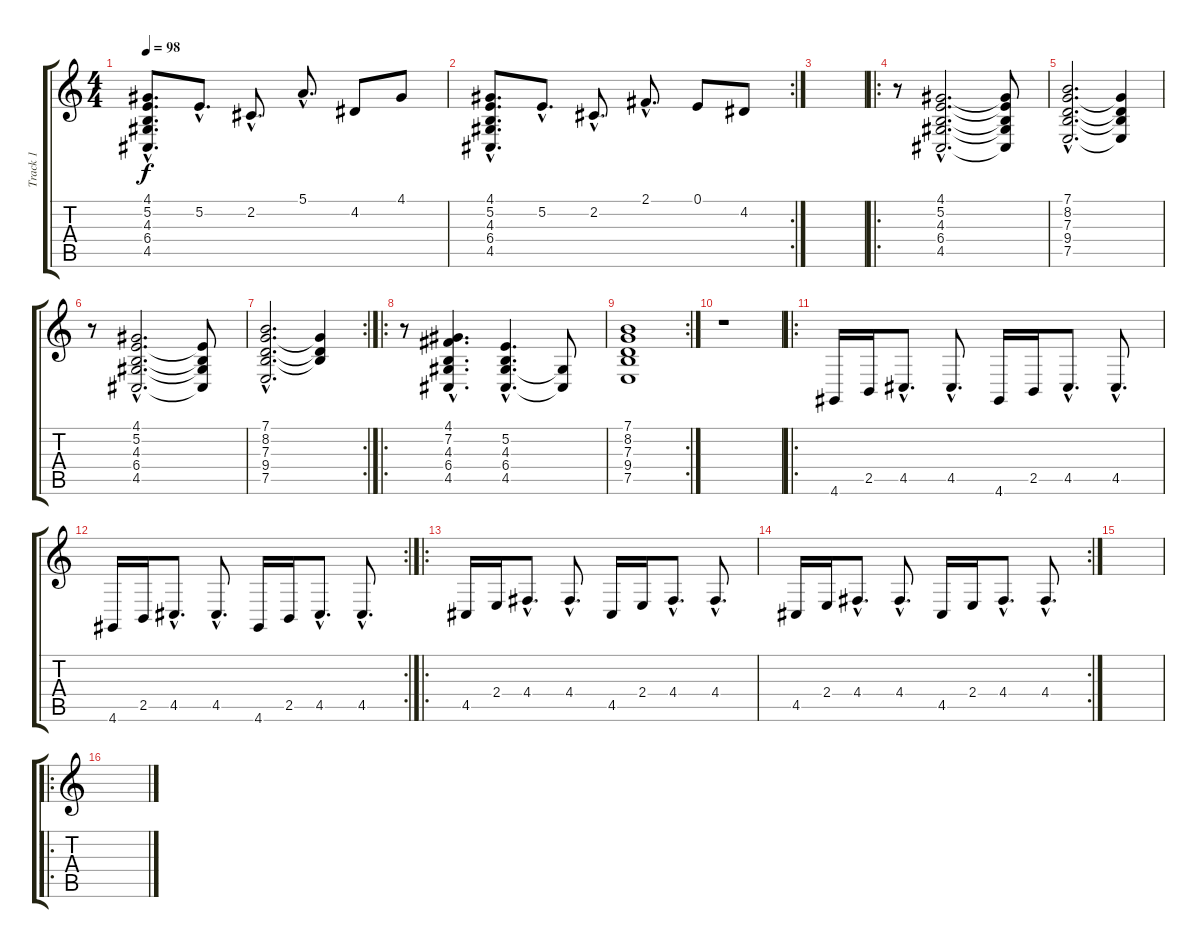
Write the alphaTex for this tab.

\track ("Track 1" "Track 1") {instrument brightacousticpiano}
\staff {score tabs}
\tuning (E4 B3 G3 D3 A2 E2) {hide}
\ts (4 4)
\tempo 98
\clef g2
\ks c
(4.1{hac} 5.2{hac} 4.3{hac} 6.4{hac} 4.5{hac}).8{d dy f instrument brightacousticpiano} 5.2{hac}.8{d} 2.2{hac}.8{d} 5.1{hac}.8{d} 4.2.8 4.1.8 |
\rc 2
(4.1{hac} 5.2{hac} 4.3{hac} 6.4{hac} 4.5{hac}).8{d} 5.2{hac}.8{d} 2.2{hac}.8{d} 2.1{hac}.8{d} 0.1.8 4.2.8 |
|
\ro
r.8 (4.1{hac} 5.2{hac} 4.3{hac} 6.4{hac} 4.5{hac}).2{d} (4.1{t} 5.2{t} 4.3{t} 6.4{t} 4.5{t}).8 |
(7.1{hac} 8.2{hac} 7.3{hac} 9.4{hac} 7.5{hac}).2{d} (8.2{t} 7.3{t} 9.4{t} 7.5{t}).4 |
r.8 (4.1{hac} 5.2{hac} 4.3{hac} 6.4{hac} 4.5{hac}).2{d} (5.2{t} 4.3{t} 6.4{t} 4.5{t}).8 |
\rc 2
(7.1{hac} 8.2{hac} 7.3{hac} 9.4{hac} 7.5{hac}).2{d} (8.2{t} 7.3{t} 9.4{t}).4 |
\ro
r.8 (4.1{hac} 7.2{hac} 4.3{hac} 6.4{hac} 4.5{hac}).4{d} (5.2{hac} 4.3{hac} 6.4{hac} 4.5{hac}).4{d} (6.4{t} 4.5{t}).8 |
\rc 2
(7.1 8.2 7.3 9.4 7.5).1 |
r.1 |
\ro
4.6.16 2.5.16 4.5{hac}.8{d} 4.5{hac}.8{d} 4.6.16 2.5.16 4.5{hac}.8{d} 4.5{hac}.8{d} |
\rc 2
4.6.16 2.5.16 4.5{hac}.8{d} 4.5{hac}.8{d} 4.6.16 2.5.16 4.5{hac}.8{d} 4.5{hac}.8{d} |
\ro
4.5.16 2.4.16 4.4{hac}.8{d} 4.4{hac}.8{d} 4.5.16 2.4.16 4.4{hac}.8{d} 4.4{hac}.8{d} |
\rc 2
4.5.16 2.4.16 4.4{hac}.8{d} 4.4{hac}.8{d} 4.5.16 2.4.16 4.4{hac}.8{d} 4.4{hac}.8{d} |
|
\ro
